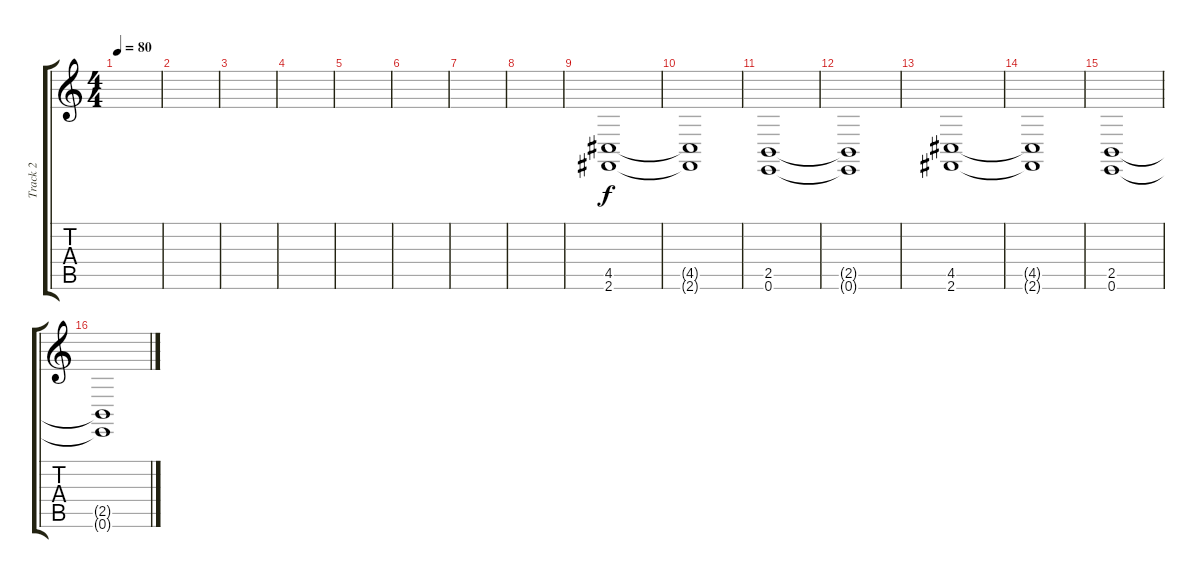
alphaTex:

\track ("Track 2" "Track 2") {instrument stringensemble1}
\staff {score tabs}
\tuning (E4 B3 G3 D3 A2 E2) {hide}
\ts (4 4)
\tempo 80
\clef g2
\ks c
|
|
|
|
|
|
|
|
(4.5 2.6).1 |
(4.5{t} 2.6{t}).1 |
(2.5 0.6).1 |
(2.5{t} 0.6{t}).1 |
(4.5 2.6).1 |
(4.5{t} 2.6{t}).1 |
(2.5 0.6).1 |
(2.5{t} 0.6{t}).1
